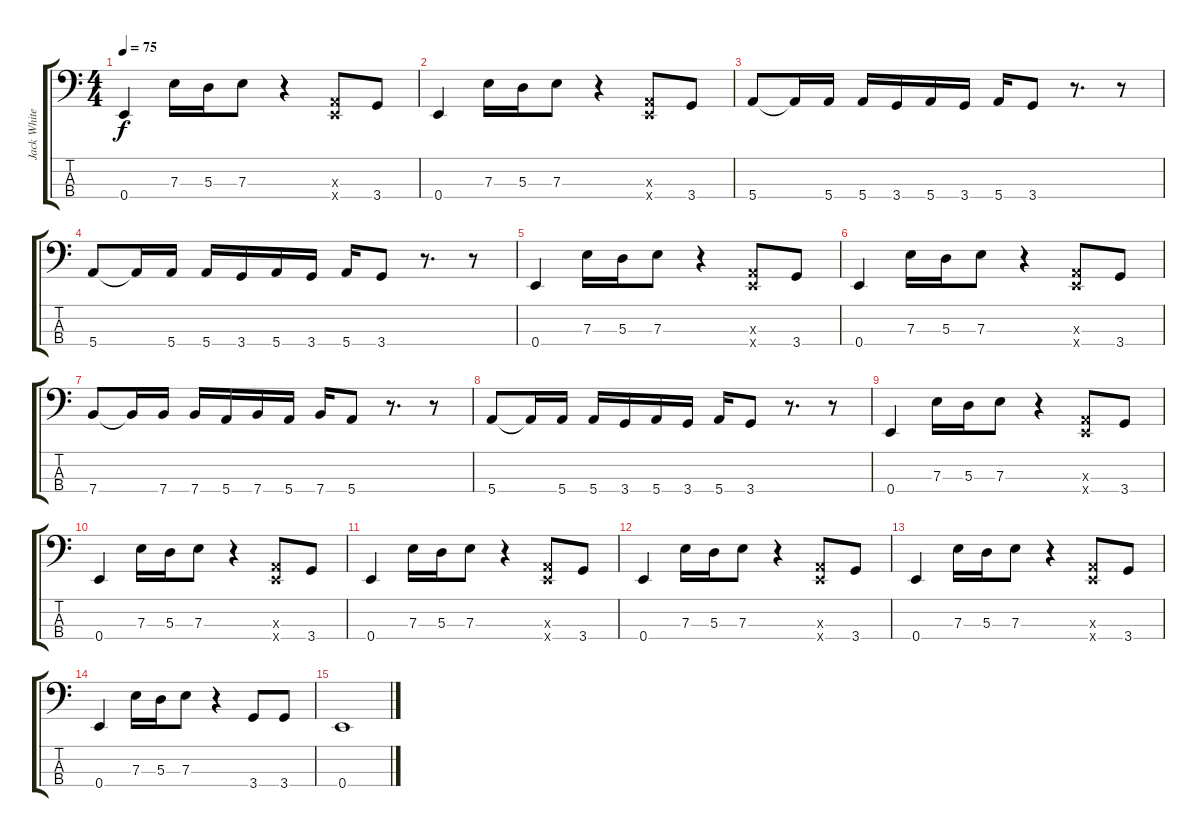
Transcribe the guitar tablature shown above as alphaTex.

\track ("Jack White" "Jack White") {instrument electricbassfinger}
\staff {score tabs}
\tuning (G2 D2 A1 E1) {hide}
\ts (4 4)
\tempo 75
\clef f4
\ks c
0.4.4{dy f} 7.3.16 5.3.16 7.3.8 r.4 (0.3{x} 0.4{x}).8 3.4.8 |
0.4.4 7.3.16 5.3.16 7.3.8 r.4 (0.3{x} 0.4{x}).8 3.4.8 |
5.4.8 5.4{t}.16 5.4.16 5.4.16 3.4.16 5.4.16 3.4.16 5.4.16 3.4.8 r.8{d} r.8 |
5.4.8 5.4{t}.16 5.4.16 5.4.16 3.4.16 5.4.16 3.4.16 5.4.16 3.4.8 r.8{d} r.8 |
0.4.4 7.3.16 5.3.16 7.3.8 r.4 (0.3{x} 0.4{x}).8 3.4.8 |
0.4.4 7.3.16 5.3.16 7.3.8 r.4 (0.3{x} 0.4{x}).8 3.4.8 |
7.4.8 7.4{t}.16 7.4.16 7.4.16 5.4.16 7.4.16 5.4.16 7.4.16 5.4.8 r.8{d} r.8 |
5.4.8 5.4{t}.16 5.4.16 5.4.16 3.4.16 5.4.16 3.4.16 5.4.16 3.4.8 r.8{d} r.8 |
0.4.4 7.3.16 5.3.16 7.3.8 r.4 (0.3{x} 0.4{x}).8 3.4.8 |
0.4.4 7.3.16 5.3.16 7.3.8 r.4 (0.3{x} 0.4{x}).8 3.4.8 |
0.4.4 7.3.16 5.3.16 7.3.8 r.4 (0.3{x} 0.4{x}).8 3.4.8 |
0.4.4 7.3.16 5.3.16 7.3.8 r.4 (0.3{x} 0.4{x}).8 3.4.8 |
0.4.4 7.3.16 5.3.16 7.3.8 r.4 (0.3{x} 0.4{x}).8 3.4.8 |
0.4.4 7.3.16 5.3.16 7.3.8 r.4 3.4.8 3.4.8 |
0.4.1
